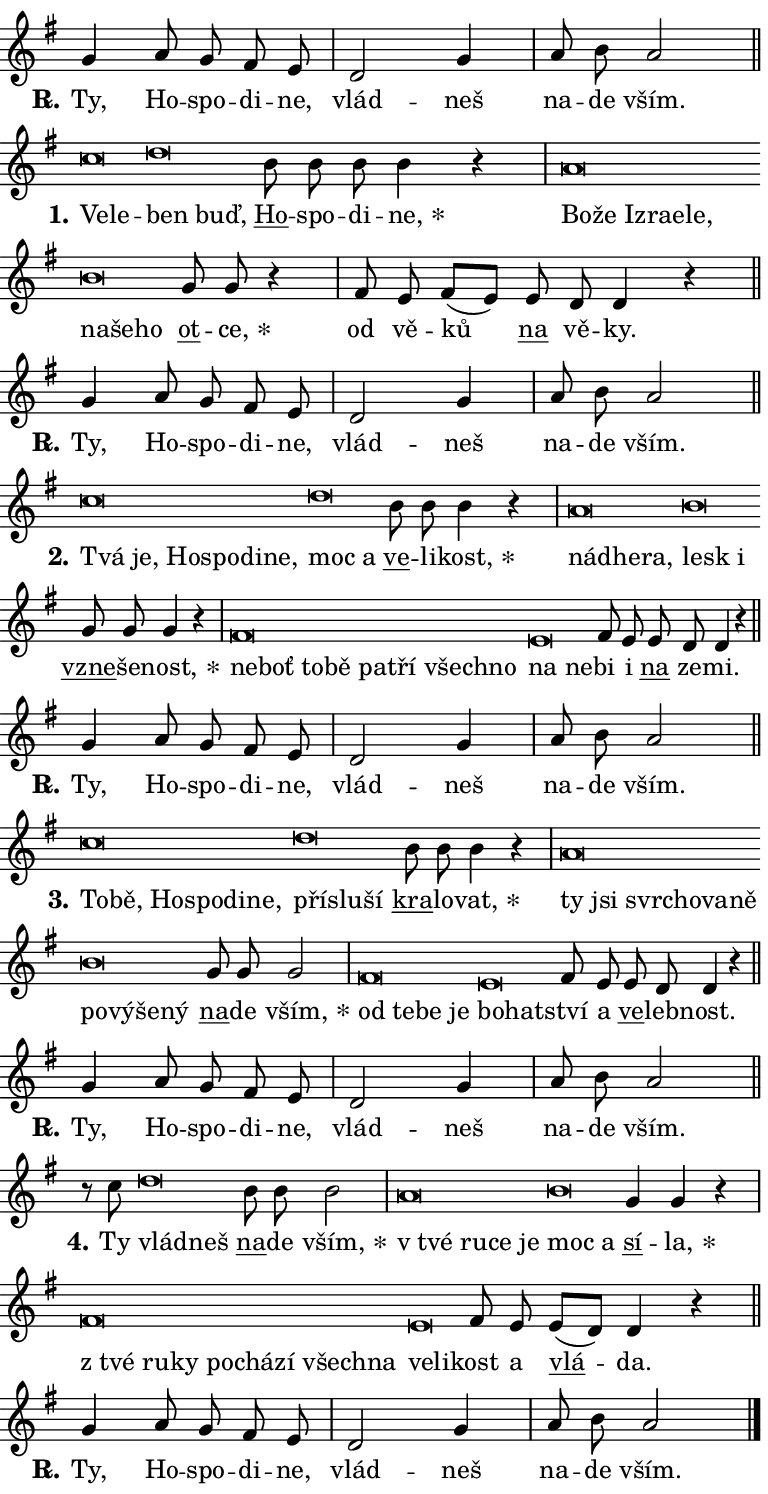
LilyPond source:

\version "2.24.0"
\header { tagline = "" }
\paper {
  indent = 0\cm
  top-margin = 0\cm
  right-margin = 0.13\cm % to fit lyric hyphens
  bottom-margin = 0\cm
  left-margin = 0\cm
  paper-width = 13\cm
  page-breaking = #ly:one-page-breaking
  system-system-spacing.basic-distance = #11
  score-system-spacing.basic-distance = #11
  ragged-last = ##f
}


%% Author: Thomas Morley
%% https://lists.gnu.org/archive/html/lilypond-user/2020-05/msg00002.html
#(define (line-position grob)
"Returns position of @var[grob} in current system:
   @code{'start}, if at first time-step
   @code{'end}, if at last time-step
   @code{'middle} otherwise
"
  (let* ((col (ly:item-get-column grob))
         (ln (ly:grob-object col 'left-neighbor))
         (rn (ly:grob-object col 'right-neighbor))
         (col-to-check-left (if (ly:grob? ln) ln col))
         (col-to-check-right (if (ly:grob? rn) rn col))
         (break-dir-left
           (and
             (ly:grob-property col-to-check-left 'non-musical #f)
             (ly:item-break-dir col-to-check-left)))
         (break-dir-right
           (and
             (ly:grob-property col-to-check-right 'non-musical #f)
             (ly:item-break-dir col-to-check-right))))
        (cond ((eqv? 1 break-dir-left) 'start)
              ((eqv? -1 break-dir-right) 'end)
              (else 'middle))))

#(define (tranparent-at-line-position vctor)
  (lambda (grob)
  "Relying on @code{line-position} select the relevant enry from @var{vctor}.
Used to determine transparency,"
    (case (line-position grob)
      ((end) (not (vector-ref vctor 0)))
      ((middle) (not (vector-ref vctor 1)))
      ((start) (not (vector-ref vctor 2))))))

noteHeadBreakVisibility =
#(define-music-function (break-visibility)(vector?)
"Makes @code{NoteHead}s transparent relying on @var{break-visibility}"
#{
  \override NoteHead.transparent =
    #(tranparent-at-line-position break-visibility)
#})

#(define delete-ledgers-for-transparent-note-heads
  (lambda (grob)
    "Reads whether a @code{NoteHead} is transparent.
If so this @code{NoteHead} is removed from @code{'note-heads} from
@var{grob}, which is supposed to be @code{LedgerLineSpanner}.
As a result ledgers are not printed for this @code{NoteHead}"
    (let* ((nhds-array (ly:grob-object grob 'note-heads))
           (nhds-list
             (if (ly:grob-array? nhds-array)
                 (ly:grob-array->list nhds-array)
                 '()))
           ;; Relies on the transparent-property being done before
           ;; Staff.LedgerLineSpanner.after-line-breaking is executed.
           ;; This is fragile ...
           (to-keep
             (remove
               (lambda (nhd)
                 (ly:grob-property nhd 'transparent #f))
               nhds-list)))
      ;; TODO find a better method to iterate over grob-arrays, similiar
      ;; to filter/remove etc for lists
      ;; For now rebuilt from scratch
      (set! (ly:grob-object grob 'note-heads)  '())
      (for-each
        (lambda (nhd)
          (ly:pointer-group-interface::add-grob grob 'note-heads nhd))
        to-keep))))

squashNotes = {
  \override NoteHead.X-extent = #'(-0.2 . 0.2)
  \override NoteHead.Y-extent = #'(-0.75 . 0)
  \override NoteHead.stencil =
    #(lambda (grob)
       (let ((pos (ly:grob-property grob 'staff-position)))
         (begin
           (if (< pos -7) (display "ERROR: Lower brevis then expected\n") (display ""))
           (if (<= pos -6) ly:text-interface::print ly:note-head::print))))
}
unSquashNotes = {
  \revert NoteHead.X-extent
  \revert NoteHead.Y-extent
  \revert NoteHead.stencil
}

hideNotes = \noteHeadBreakVisibility #begin-of-line-visible
unHideNotes = \noteHeadBreakVisibility #all-visible

% work-around for resetting accidentals
% https://lilypond.org/doc/v2.23/Documentation/notation/displaying-rhythms#unmetered-music
cadenzaMeasure = {
  \cadenzaOff
  \partial 1024 s1024
  \cadenzaOn
}

#(define-markup-command (accent layout props text) (markup?)
  "Underline accented syllable"
  (interpret-markup layout props
    #{\markup \override #'(offset . 4.3) \underline { #text }#}))

responsum = \markup \concat {
  "R" \hspace #-1.05 \path #0.1 #'((moveto 0 0.07) (lineto 0.9 0.8)) \hspace #0.05 "."
}

spaceSize = #0.6828661417322834 % exact space size for TeX Gyre Schola

\layout {
  \context {
    \Staff
    \remove "Time_signature_engraver"
    \override LedgerLineSpanner.after-line-breaking = #delete-ledgers-for-transparent-note-heads
  }
  \context {
    \Lyrics {
      \override LyricSpace.minimum-distance = \spaceSize
      \override LyricText.font-name = #"TeX Gyre Schola"
      \override LyricText.font-size = 1
      \override StanzaNumber.font-name = #"TeX Gyre Schola Bold"
      \override StanzaNumber.font-size = 1
    }
  }
  \context {
    \Score 
    \override NoteHead.text =
      #(lambda (grob) 
        (let ((pos (ly:grob-property grob 'staff-position)))
          #{\markup {
            \combine
              \halign #-0.55 \raise #(if (= pos -6) 0 0.5) \override #'(thickness . 2) \draw-line #'(3.2 . 0)
              \musicglyph "noteheads.sM1"
          }#}))
  }
}

% magnetic-lyrics.ily
%
%   written by
%     Jean Abou Samra <jean@abou-samra.fr>
%     Werner Lemberg <wl@gnu.org>
%
%   adapted by
%     Jiri Hon <jiri.hon@gmail.com>
%
% Version 2022-Apr-15

% https://www.mail-archive.com/lilypond-user@gnu.org/msg149350.html

#(define (Left_hyphen_pointer_engraver context)
   "Collect syllable-hyphen-syllable occurrences in lyrics and store
them in properties.  This engraver only looks to the left.  For
example, if the lyrics input is @code{foo -- bar}, it does the
following.

@itemize @bullet
@item
Set the @code{text} property of the @code{LyricHyphen} grob between
@q{foo} and @q{bar} to @code{foo}.

@item
Set the @code{left-hyphen} property of the @code{LyricText} grob with
text @q{foo} to the @code{LyricHyphen} grob between @q{foo} and
@q{bar}.
@end itemize

Use this auxiliary engraver in combination with the
@code{lyric-@/text::@/apply-@/magnetic-@/offset!} hook."
   (let ((hyphen #f)
         (text #f))
     (make-engraver
      (acknowledgers
       ((lyric-syllable-interface engraver grob source-engraver)
        (set! text grob)))
      (end-acknowledgers
       ((lyric-hyphen-interface engraver grob source-engraver)
        ;(when (not (grob::has-interface grob 'lyric-space-interface))
          (set! hyphen grob)));)
      ((stop-translation-timestep engraver)
       (when (and text hyphen)
         (ly:grob-set-object! text 'left-hyphen hyphen))
       (set! text #f)
       (set! hyphen #f)))))

#(define (lyric-text::apply-magnetic-offset! grob)
   "If the space between two syllables is less than the value in
property @code{LyricText@/.details@/.squash-threshold}, move the right
syllable to the left so that it gets concatenated with the left
syllable.

Use this function as a hook for
@code{LyricText@/.after-@/line-@/breaking} if the
@code{Left_@/hyphen_@/pointer_@/engraver} is active."
   (let ((hyphen (ly:grob-object grob 'left-hyphen #f)))
     (when hyphen
       (let ((left-text (ly:spanner-bound hyphen LEFT)))
         (when (grob::has-interface left-text 'lyric-syllable-interface)
           (let* ((common (ly:grob-common-refpoint grob left-text X))
                  (this-x-ext (ly:grob-extent grob common X))
                  (left-x-ext
                   (begin
                     ;; Trigger magnetism for left-text.
                     (ly:grob-property left-text 'after-line-breaking)
                     (ly:grob-extent left-text common X)))
                  ;; `delta` is the gap width between two syllables.
                  (delta (- (interval-start this-x-ext)
                            (interval-end left-x-ext)))
                  (details (ly:grob-property grob 'details))
                  (threshold (assoc-get 'squash-threshold details 0.2)))
             (when (< delta threshold)
               (let* (;; We have to manipulate the input text so that
                      ;; ligatures crossing syllable boundaries are not
                      ;; disabled.  For languages based on the Latin
                      ;; script this is essentially a beautification.
                      ;; However, for non-Western scripts it can be a
                      ;; necessity.
                      (lt (ly:grob-property left-text 'text))
                      (rt (ly:grob-property grob 'text))
                      (is-space (grob::has-interface hyphen 'lyric-space-interface))
                      (space (if is-space " " ""))
                      (extra-delta (if is-space spaceSize 0))
                      ;; Append new syllable.
                      (ltrt-space (if (and (string? lt) (string? rt))
                                (string-append lt space rt)
                                (make-concat-markup (list lt space rt))))
                      ;; Right-align `ltrt` to the right side.
                      (ltrt-space-markup (grob-interpret-markup
                               grob
                               (make-translate-markup
                                (cons (interval-length this-x-ext) 0)
                                (make-right-align-markup ltrt-space)))))
                 (begin
                   ;; Don't print `left-text`.
                   (ly:grob-set-property! left-text 'stencil #f)
                   ;; Set text and stencil (which holds all collected
                   ;; syllables so far) and shift it to the left.
                   (ly:grob-set-property! grob 'text ltrt-space)
                   (ly:grob-set-property! grob 'stencil ltrt-space-markup)
                   (ly:grob-translate-axis! grob (- (- delta extra-delta)) X))))))))))


#(define (lyric-hyphen::displace-bounds-first grob)
   ;; Make very sure this callback isn't triggered too early.
   (let ((left (ly:spanner-bound grob LEFT))
         (right (ly:spanner-bound grob RIGHT)))
     (ly:grob-property left 'after-line-breaking)
     (ly:grob-property right 'after-line-breaking)
     (ly:lyric-hyphen::print grob)))

squashThreshold = #0.4

\layout {
  \context {
    \Lyrics
    \consists #Left_hyphen_pointer_engraver
    \override LyricText.after-line-breaking =
      #lyric-text::apply-magnetic-offset!
    \override LyricHyphen.stencil = #lyric-hyphen::displace-bounds-first
    \override LyricText.details.squash-threshold = \squashThreshold
    \override LyricHyphen.minimum-distance = 0
    \override LyricHyphen.minimum-length = \squashThreshold
  }
}

squashText = \override LyricText.details.squash-threshold = 9999
unSquashText = \override LyricText.details.squash-threshold = \squashThreshold

leftText = \override LyricText.self-alignment-X = #LEFT
unLeftText = \revert LyricText.self-alignment-X

starOffset = #(lambda (grob) 
                (let ((x_offset (ly:self-alignment-interface::aligned-on-x-parent grob)))
                  (if (= x_offset 0) 0 (+ x_offset 1.2))))

star = #(define-music-function (syllable)(string?)
"Append star separator at the end of a syllable"
#{
  \once \override LyricText.X-offset = #starOffset
  \lyricmode { \markup {
    #syllable
    \override #'((font-name . "TeX Gyre Schola Bold")) \hspace #0.2 \lower #0.65 \larger "*"
  } }
#})

starAccent = #(define-music-function (syllable)(string?)
"Append star separator at the end of a syllable and make accent"
#{
  \once \override LyricText.X-offset = #starOffset
  \lyricmode { \markup {
    \accent #syllable
    \override #'((font-name . "TeX Gyre Schola Bold")) \hspace #0.2 \lower #0.65 \larger "*"
  } }
#})

breath = #(define-music-function (syllable)(string?)
"Append breathing indicator at the end of a syllable"
#{
  \lyricmode { \markup { #syllable "+" } }
#})

optionalBreath = #(define-music-function (syllable)(string?)
"Append optional breathing indicator at the end of a syllable"
#{
  \lyricmode { \markup { #syllable "(+)" } }
#})


\score {
    <<
        \new Voice = "melody" { \cadenzaOn \key g \major \relative { g'4 a8 g fis e \cadenzaMeasure \bar "|" d2 g4 \cadenzaMeasure \bar "|" a8 b a2 \cadenzaMeasure \bar "||" \break } }
        \new Lyrics \lyricsto "melody" { \lyricmode { \set stanza = \responsum
Ty, Ho -- spo -- di -- ne, vlád -- neš na -- de vším. } }
    >>
    \layout {}
}

\score {
    <<
        \new Voice = "melody" { \cadenzaOn \key g \major \relative { \squashNotes c''\breve*1/16 \hideNotes \breve*1/16 \bar "" \unHideNotes \unSquashNotes \squashNotes d\breve*1/16 \hideNotes \breve*1/16 \bar "" \unHideNotes \unSquashNotes \bar "" b8 b b b4 r \cadenzaMeasure \bar "|" \squashNotes a\breve*1/16 \hideNotes \breve*1/16 \bar "" \breve*1/16 \bar "" \breve*1/16 \bar "" \breve*1/16 \breve*1/16 \bar "" \unHideNotes \unSquashNotes \squashNotes b\breve*1/16 \hideNotes \breve*1/16 \breve*1/16 \bar "" \unHideNotes \unSquashNotes \bar "" g8 g r4 \cadenzaMeasure \bar "|" fis8 e fis[( e)] \bar "" e d d4 r \cadenzaMeasure \bar "||" \break } }
        \new Lyrics \lyricsto "melody" { \lyricmode { \set stanza = "1."
\leftText Ve -- \squashText le -- \unSquashText ben \squashText buď, \unLeftText \unSquashText \markup \accent Ho -- spo -- di -- \star ne, \leftText Bo -- \squashText že Iz -- ra -- e -- le, \unSquashText na -- \squashText še -- ho \unLeftText \unSquashText \markup \accent ot -- \star ce, od vě -- ků \markup \accent na vě -- ky. } }
    >>
    \layout {}
}

\score {
    <<
        \new Voice = "melody" { \cadenzaOn \key g \major \relative { g'4 a8 g fis e \cadenzaMeasure \bar "|" d2 g4 \cadenzaMeasure \bar "|" a8 b a2 \cadenzaMeasure \bar "||" \break } }
        \new Lyrics \lyricsto "melody" { \lyricmode { \set stanza = \responsum
Ty, Ho -- spo -- di -- ne, vlád -- neš na -- de vším. } }
    >>
    \layout {}
}

\score {
    <<
        \new Voice = "melody" { \cadenzaOn \key g \major \relative { \squashNotes c''\breve*1/16 \hideNotes \breve*1/16 \bar "" \breve*1/16 \bar "" \breve*1/16 \bar "" \breve*1/16 \breve*1/16 \bar "" \unHideNotes \unSquashNotes \squashNotes d\breve*1/16 \hideNotes \breve*1/16 \bar "" \unHideNotes \unSquashNotes \bar "" b8 b b4 r \cadenzaMeasure \bar "|" \squashNotes a\breve*1/16 \hideNotes \breve*1/16 \breve*1/16 \bar "" \unHideNotes \unSquashNotes \squashNotes b\breve*1/16 \hideNotes \breve*1/16 \bar "" \unHideNotes \unSquashNotes \bar "" g8 g g4 r \cadenzaMeasure \bar "|" \squashNotes fis\breve*1/16 \hideNotes \breve*1/16 \bar "" \breve*1/16 \bar "" \breve*1/16 \bar "" \breve*1/16 \bar "" \breve*1/16 \bar "" \breve*1/16 \breve*1/16 \bar "" \unHideNotes \unSquashNotes \squashNotes e\breve*1/16 \hideNotes \breve*1/16 \bar "" \unHideNotes \unSquashNotes fis8 e \bar "" e d d4 r \cadenzaMeasure \bar "||" \break } }
        \new Lyrics \lyricsto "melody" { \lyricmode { \set stanza = "2."
\leftText Tvá \squashText je, Ho -- spo -- di -- ne, \unSquashText moc \squashText a \unLeftText \unSquashText \markup \accent ve -- li -- \star kost, \leftText nád -- \squashText he -- ra, \unSquashText lesk \squashText i \unLeftText \unSquashText \markup \accent vzne -- še -- \star nost, \leftText ne -- \squashText boť to -- bě pa -- tří všech -- no \unSquashText na \squashText ne -- \unLeftText \unSquashText bi i \markup \accent na ze -- mi. } }
    >>
    \layout {}
}

\score {
    <<
        \new Voice = "melody" { \cadenzaOn \key g \major \relative { g'4 a8 g fis e \cadenzaMeasure \bar "|" d2 g4 \cadenzaMeasure \bar "|" a8 b a2 \cadenzaMeasure \bar "||" \break } }
        \new Lyrics \lyricsto "melody" { \lyricmode { \set stanza = \responsum
Ty, Ho -- spo -- di -- ne, vlád -- neš na -- de vším. } }
    >>
    \layout {}
}

\score {
    <<
        \new Voice = "melody" { \cadenzaOn \key g \major \relative { \squashNotes c''\breve*1/16 \hideNotes \breve*1/16 \bar "" \breve*1/16 \bar "" \breve*1/16 \bar "" \breve*1/16 \breve*1/16 \bar "" \unHideNotes \unSquashNotes \squashNotes d\breve*1/16 \hideNotes \breve*1/16 \breve*1/16 \bar "" \unHideNotes \unSquashNotes \bar "" b8 b b4 r \cadenzaMeasure \bar "|" \squashNotes a\breve*1/16 \hideNotes \breve*1/16 \bar "" \breve*1/16 \bar "" \breve*1/16 \bar "" \breve*1/16 \breve*1/16 \bar "" \unHideNotes \unSquashNotes \squashNotes b\breve*1/16 \hideNotes \breve*1/16 \bar "" \breve*1/16 \breve*1/16 \bar "" \unHideNotes \unSquashNotes \bar "" g8 g g2 \cadenzaMeasure \bar "|" \squashNotes fis\breve*1/16 \hideNotes \breve*1/16 \bar "" \breve*1/16 \breve*1/16 \bar "" \unHideNotes \unSquashNotes \squashNotes e\breve*1/16 \hideNotes \breve*1/16 \bar "" \unHideNotes \unSquashNotes fis8 e \bar "" e d d4 r \cadenzaMeasure \bar "||" \break } }
        \new Lyrics \lyricsto "melody" { \lyricmode { \set stanza = "3."
\leftText To -- \squashText bě, Ho -- spo -- di -- ne, \unSquashText pří -- \squashText slu -- ší \unLeftText \unSquashText \markup \accent kra -- lo -- \star vat, \leftText ty \squashText jsi svr -- cho -- va -- ně \unSquashText po -- \squashText vý -- še -- ný \unLeftText \unSquashText \markup \accent na -- de \star vším, \leftText od \squashText te -- be je \unSquashText bo -- \squashText hat -- \unLeftText \unSquashText ství a \markup \accent ve -- leb -- nost. } }
    >>
    \layout {}
}

\score {
    <<
        \new Voice = "melody" { \cadenzaOn \key g \major \relative { g'4 a8 g fis e \cadenzaMeasure \bar "|" d2 g4 \cadenzaMeasure \bar "|" a8 b a2 \cadenzaMeasure \bar "||" \break } }
        \new Lyrics \lyricsto "melody" { \lyricmode { \set stanza = \responsum
Ty, Ho -- spo -- di -- ne, vlád -- neš na -- de vším. } }
    >>
    \layout {}
}

\score {
    <<
        \new Voice = "melody" { \cadenzaOn \key g \major \relative { r8 c''8 \squashNotes d\breve*1/16 \hideNotes \breve*1/16 \bar "" \unHideNotes \unSquashNotes \bar "" b8 b b2 \cadenzaMeasure \bar "|" \squashNotes a\breve*1/16 \hideNotes \breve*1/16 \bar "" \breve*1/16 \breve*1/16 \bar "" \unHideNotes \unSquashNotes \squashNotes b\breve*1/16 \hideNotes \breve*1/16 \bar "" \unHideNotes \unSquashNotes \bar "" g4 g r \cadenzaMeasure \bar "|" \squashNotes fis\breve*1/16 \hideNotes \breve*1/16 \bar "" \breve*1/16 \bar "" \breve*1/16 \bar "" \breve*1/16 \bar "" \breve*1/16 \bar "" \breve*1/16 \breve*1/16 \bar "" \unHideNotes \unSquashNotes \squashNotes e\breve*1/16 \hideNotes \breve*1/16 \bar "" \unHideNotes \unSquashNotes fis8 e \bar "" e[( d)] d4 r \cadenzaMeasure \bar "||" \break } }
        \new Lyrics \lyricsto "melody" { \lyricmode { \set stanza = "4."
Ty \leftText vlád -- \squashText neš \unLeftText \unSquashText \markup \accent na -- de \star vším, \leftText "v tvé" \squashText ru -- ce je \unSquashText moc \squashText a \unLeftText \unSquashText \markup \accent sí -- \star la, \leftText "z tvé" \squashText ru -- ky po -- chá -- zí všech -- na \unSquashText ve -- \squashText li -- \unLeftText \unSquashText kost a \markup \accent vlá -- da. } }
    >>
    \layout {}
}

\score {
    <<
        \new Voice = "melody" { \cadenzaOn \key g \major \relative { g'4 a8 g fis e \cadenzaMeasure \bar "|" d2 g4 \cadenzaMeasure \bar "|" a8 b a2 \cadenzaMeasure \bar "||" \break } \bar "|." }
        \new Lyrics \lyricsto "melody" { \lyricmode { \set stanza = \responsum
Ty, Ho -- spo -- di -- ne, vlád -- neš na -- de vším. } }
    >>
    \layout {}
}
